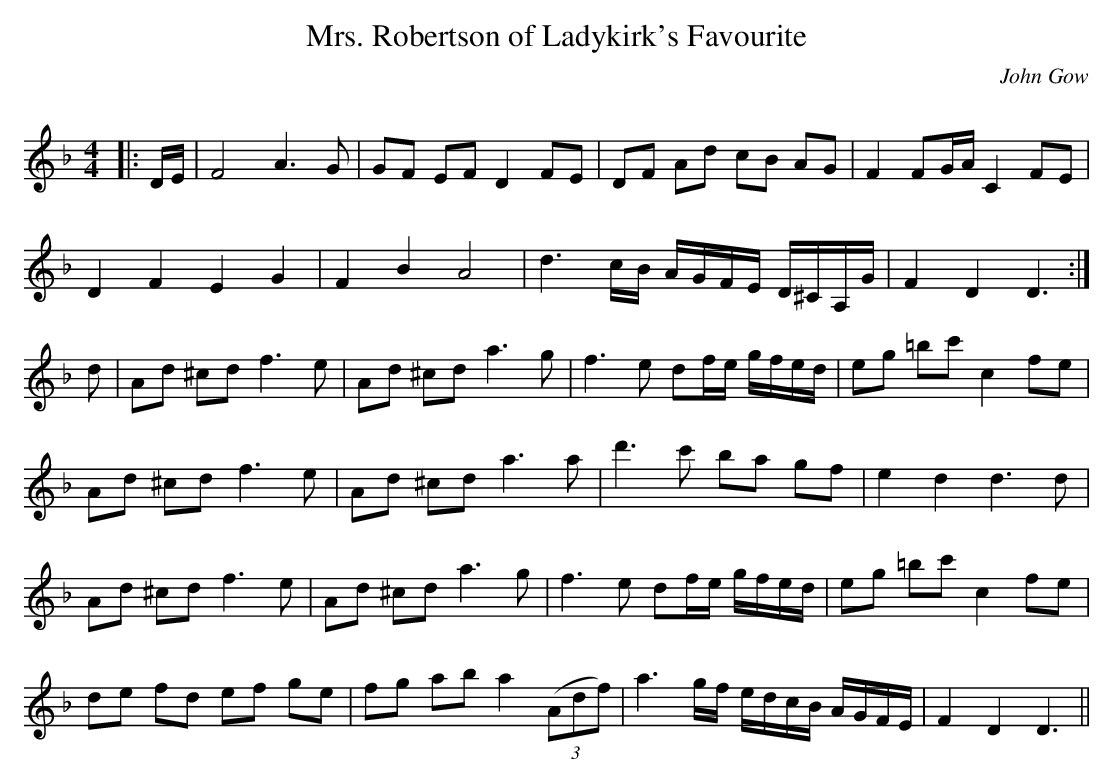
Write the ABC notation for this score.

X:1
T: Mrs. Robertson of Ladykirk's Favourite
C:John Gow
Q: 232
K:Dm
M:4/4
L:1/8
|:D1/2E1/2|F4 A3G|GF EF D2 FE|DF Ad cB AG|F2 FG1/2A1/2 C2 FE|
D2 F2 E2 G2|F2 B2 A4|d3c1/2B1/2 A1/2G1/2F1/2E1/2 D1/2^C1/2A,1/2G1/2|F2 D2 D3:|
d|Ad ^cd f3e|Ad ^cd a3g|f3e df1/2e1/2 g1/2f1/2e1/2d1/2|eg =bc' c2 fe|
Ad ^cd f3e|Ad ^cd a3a|d'3c' ba gf|e2 d2 d3d|
Ad ^cd f3e|Ad ^cd a3g|f3e df1/2e1/2 g1/2f1/2e1/2d1/2|eg =bc' c2 fe|
de fd ef ge|fg ab a2 ((3Adf) |a3g1/2f1/2 e1/2d1/2c1/2B1/2 A1/2G1/2F1/2E1/2|F2 D2 D3||
